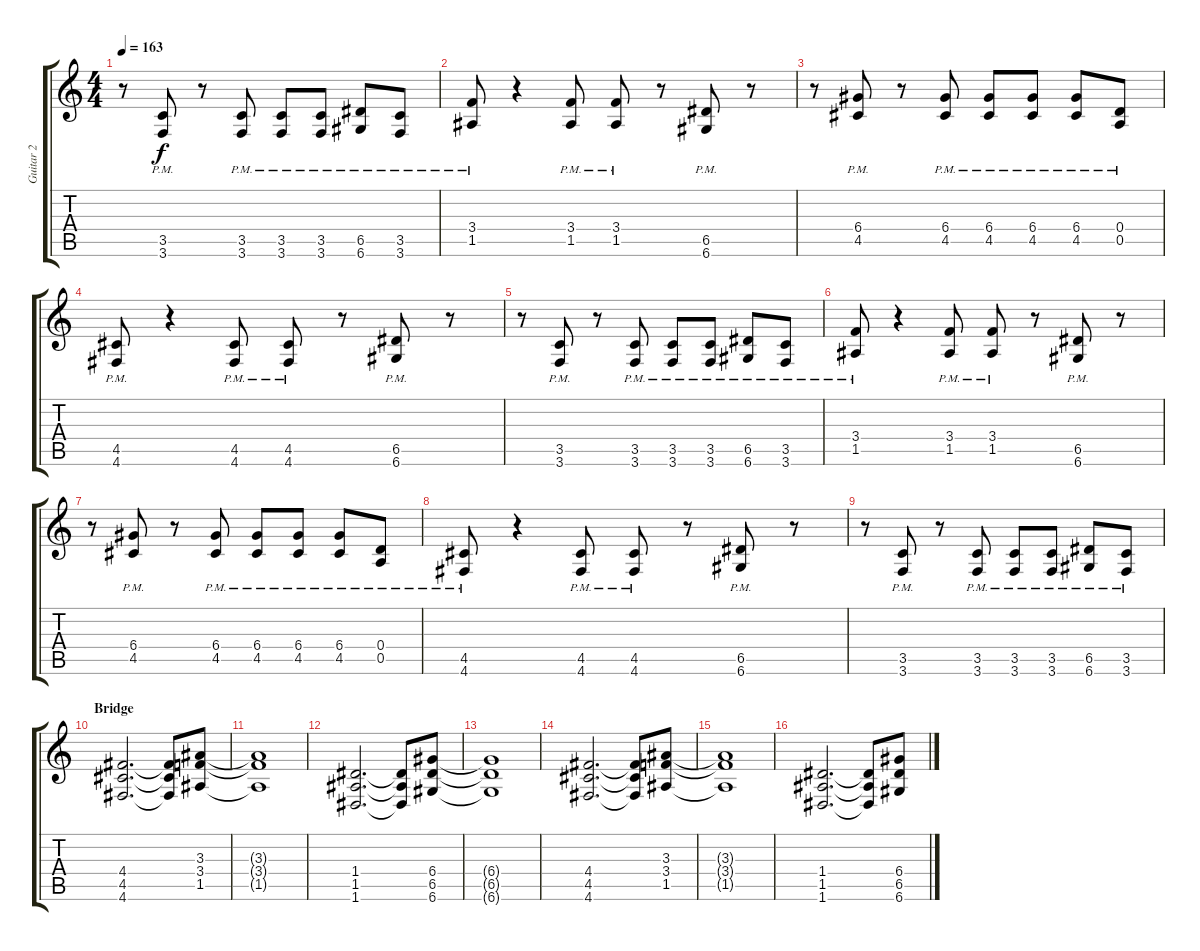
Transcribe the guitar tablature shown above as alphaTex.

\track ("Guitar 2" "Guitar 2") {instrument distortionguitar}
\staff {score tabs}
\tuning (E4 B3 G3 D3 A2 D2) {hide}
\ts (4 4)
\tempo 163
\clef g2
\ks c
r.8{dy f} (3.5{pm} 3.6{pm}).8 r.8 (3.5{pm} 3.6{pm}).8 (3.5{pm} 3.6{pm}).8 (3.5{pm} 3.6{pm}).8 (6.5{pm} 6.6{pm}).8 (3.5{pm} 3.6{pm}).8 |
(3.4{pm} 1.5{pm}).8 r.4 (3.4{pm} 1.5{pm}).8 (3.4{pm} 1.5{pm}).8 r.8 (6.5{pm} 6.6{pm}).8 r.8 |
r.8 (6.4{pm} 4.5{pm}).8 r.8 (6.4{pm} 4.5{pm}).8 (6.4{pm} 4.5{pm}).8 (6.4{pm} 4.5{pm}).8 (6.4{pm} 4.5{pm}).8 (0.4{pm} 0.5{pm}).8 |
(4.5{pm} 4.6{pm}).8 r.4 (4.5{pm} 4.6{pm}).8 (4.5{pm} 4.6{pm}).8 r.8 (6.5{pm} 6.6{pm}).8 r.8 |
r.8 (3.5{pm} 3.6{pm}).8 r.8 (3.5{pm} 3.6{pm}).8 (3.5{pm} 3.6{pm}).8 (3.5{pm} 3.6{pm}).8 (6.5{pm} 6.6{pm}).8 (3.5{pm} 3.6{pm}).8 |
(3.4{pm} 1.5{pm}).8 r.4 (3.4{pm} 1.5{pm}).8 (3.4{pm} 1.5{pm}).8 r.8 (6.5{pm} 6.6{pm}).8 r.8 |
r.8 (6.4{pm} 4.5{pm}).8 r.8 (6.4{pm} 4.5{pm}).8 (6.4{pm} 4.5{pm}).8 (6.4{pm} 4.5{pm}).8 (6.4{pm} 4.5{pm}).8 (0.4{pm} 0.5{pm}).8 |
(4.5{pm} 4.6{pm}).8 r.4 (4.5{pm} 4.6{pm}).8 (4.5{pm} 4.6{pm}).8 r.8 (6.5{pm} 6.6{pm}).8 r.8 |
r.8 (3.5{pm} 3.6{pm}).8 r.8 (3.5{pm} 3.6{pm}).8 (3.5{pm} 3.6{pm}).8 (3.5{pm} 3.6{pm}).8 (6.5{pm} 6.6{pm}).8 (3.5{pm} 3.6{pm}).8 |
\section ("" "Bridge")
(4.4 4.5 4.6).2{d} (4.4{t} 4.5{t} 4.6{t}).8 (3.3 3.4 1.5).8 |
(3.3{t} 3.4{t} 1.5{t}).1 |
(1.4 1.5 1.6).2{d} (1.4{t} 1.5{t} 1.6{t}).8 (6.4 6.5 6.6).8 |
(6.4{t} 6.5{t} 6.6{t}).1 |
(4.4 4.5 4.6).2{d} (4.4{t} 4.5{t} 4.6{t}).8 (3.3 3.4 1.5).8 |
(3.3{t} 3.4{t} 1.5{t}).1 |
(1.4 1.5 1.6).2{d} (1.4{t} 1.5{t} 1.6{t}).8 (6.4 6.5 6.6).8
